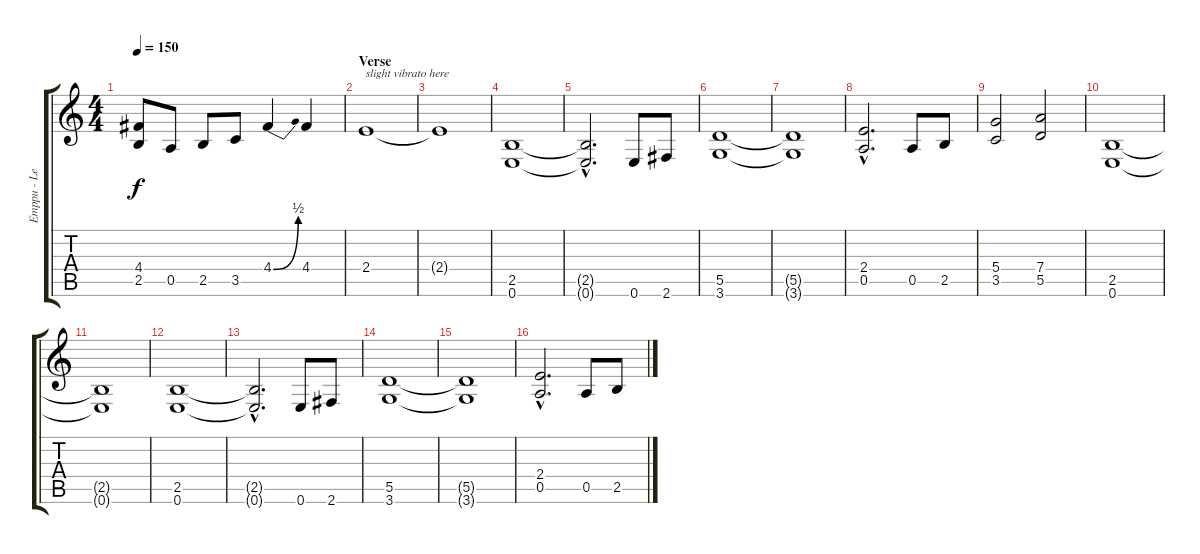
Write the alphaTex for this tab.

\track ("Emppu - Left Channel" "Emppu - Le") {instrument distortionguitar}
\staff {score tabs}
\tuning (E4 B3 G3 D3 A2 E2) {hide}
\ts (4 4)
\tempo 150
\clef g2
\ks c
(4.4{t} 2.5{t}).8{dy f} 0.5.8 2.5.8 3.5.8 4.4{be (bend 0 0 60 2)}.4 4.4.4 |
\section ("" "Verse")
2.4.1{txt "slight vibrato here"} |
2.4{t}.1 |
(2.5 0.6).1 |
(2.5{hac t} 0.6{hac t}).2{d} 0.6.8 2.6.8 |
(5.5 3.6).1 |
(5.5{t} 3.6{t}).1 |
(2.4{hac} 0.5{hac}).2{d} 0.5.8 2.5.8 |
(5.4 3.5).2 (7.4 5.5).2 |
(2.5 0.6).1 |
(2.5{t} 0.6{t}).1 |
(2.5 0.6).1 |
(2.5{hac t} 0.6{hac t}).2{d} 0.6.8 2.6.8 |
(5.5 3.6).1 |
(5.5{t} 3.6{t}).1 |
(2.4{hac} 0.5{hac}).2{d} 0.5.8 2.5.8
